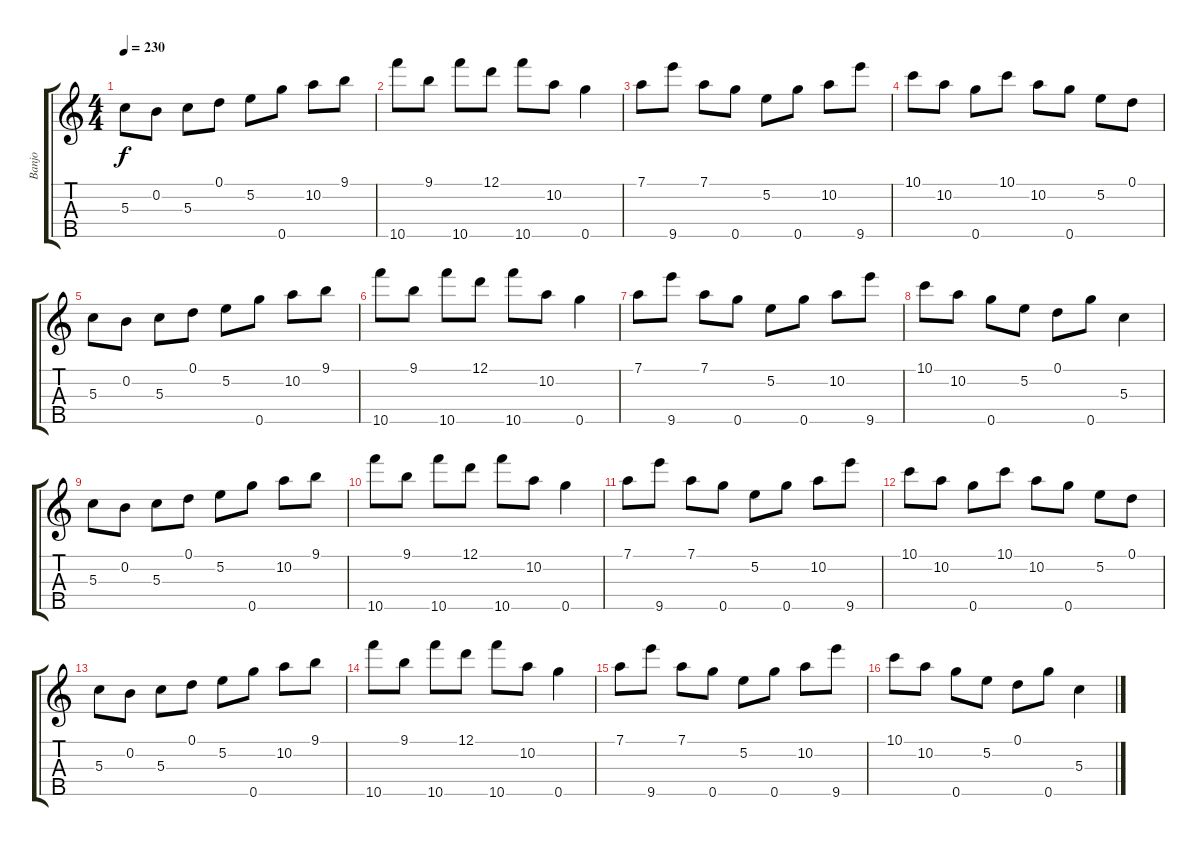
\track ("Banjo" "Banjo") {instrument banjo}
\staff {score tabs}
\tuning (D4 B3 G3 D3 G4) {hide}
\displaytranspose 12
\ts (4 4)
\tempo 230
\clef g2
\ks c
5.3.8{dy f instrument banjo} 0.2.8 5.3.8 0.1.8 5.2.8 0.5.8 10.2.8 9.1.8 |
10.5.8 9.1.8 10.5.8 12.1.8 10.5.8 10.2.8 0.5.4 |
7.1.8 9.5.8 7.1.8 0.5.8 5.2.8 0.5.8 10.2.8 9.5.8 |
10.1.8 10.2.8 0.5.8 10.1.8 10.2.8 0.5.8 5.2.8 0.1.8 |
5.3.8 0.2.8 5.3.8 0.1.8 5.2.8 0.5.8 10.2.8 9.1.8 |
10.5.8 9.1.8 10.5.8 12.1.8 10.5.8 10.2.8 0.5.4 |
7.1.8 9.5.8 7.1.8 0.5.8 5.2.8 0.5.8 10.2.8 9.5.8 |
10.1.8 10.2.8 0.5.8 5.2.8 0.1.8 0.5.8 5.3.4 |
5.3.8 0.2.8 5.3.8 0.1.8 5.2.8 0.5.8 10.2.8 9.1.8 |
10.5.8 9.1.8 10.5.8 12.1.8 10.5.8 10.2.8 0.5.4 |
7.1.8 9.5.8 7.1.8 0.5.8 5.2.8 0.5.8 10.2.8 9.5.8 |
10.1.8 10.2.8 0.5.8 10.1.8 10.2.8 0.5.8 5.2.8 0.1.8 |
5.3.8 0.2.8 5.3.8 0.1.8 5.2.8 0.5.8 10.2.8 9.1.8 |
10.5.8 9.1.8 10.5.8 12.1.8 10.5.8 10.2.8 0.5.4 |
7.1.8 9.5.8 7.1.8 0.5.8 5.2.8 0.5.8 10.2.8 9.5.8 |
10.1.8 10.2.8 0.5.8 5.2.8 0.1.8 0.5.8 5.3.4
